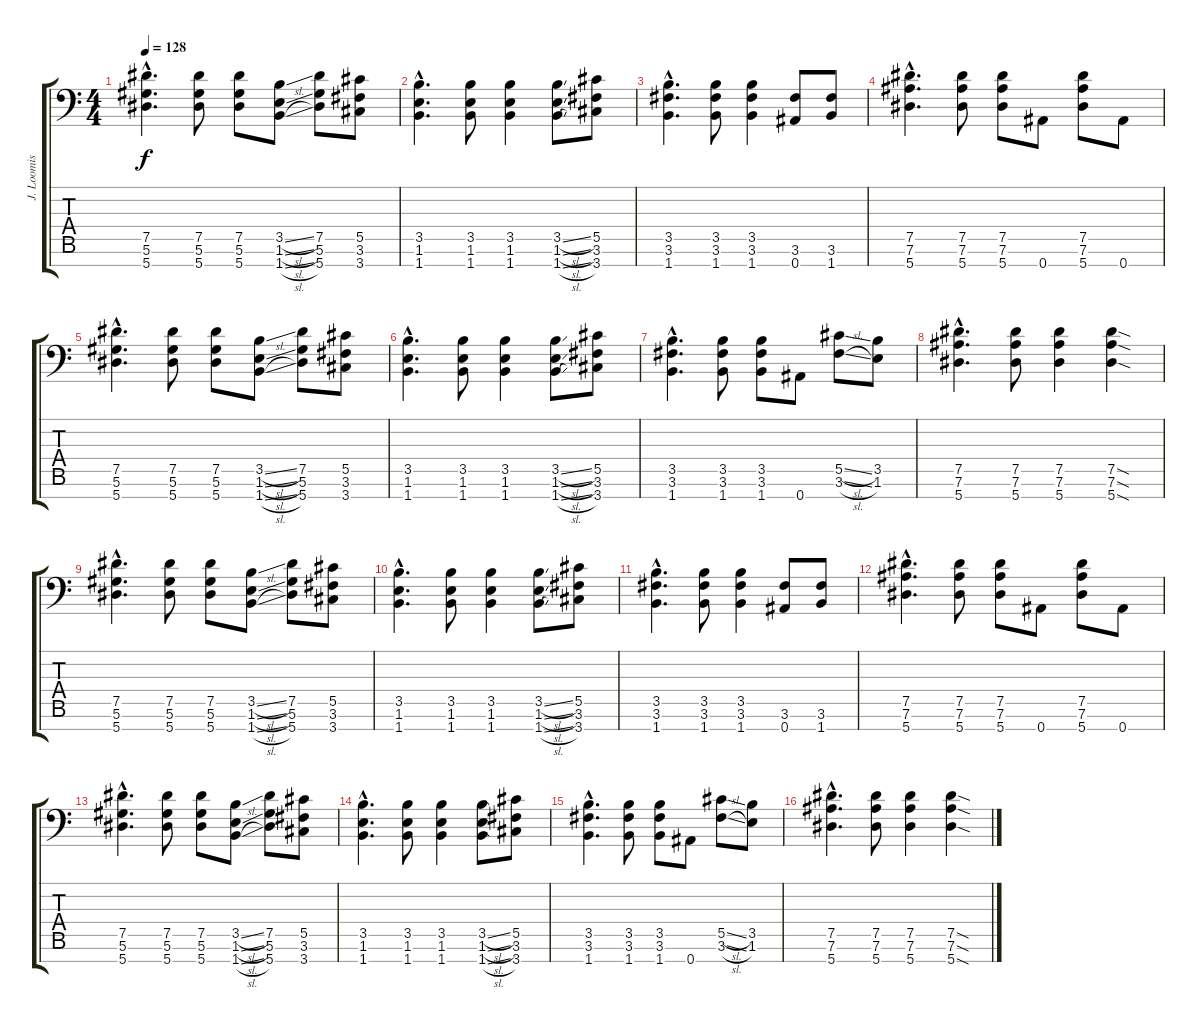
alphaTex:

\track ("J. Loomis (Rythme)" "J. Loomis ") {instrument distortionguitar}
\staff {score tabs}
\tuning (Eb4 Bb3 Gb3 Db3 Ab2 Eb2 Bb1) {hide}
\ts (4 4)
\section ("" "")
\tempo 128
\clef f4
\ks c
(7.5{hac} 5.6{hac} 5.7{hac}).4{d dy f} (7.5 5.6 5.7).8 (7.5 5.6 5.7).8 (3.5{sl} 1.6{sl} 1.7{sl}).8 (7.5 5.6 5.7).8 (5.5 3.6 3.7).8 |
(3.5{hac} 1.6{hac} 1.7{hac}).4{d} (3.5 1.6 1.7).8 (3.5 1.6 1.7).4 (3.5{sl} 1.6{sl} 1.7{sl}).8 (5.5 3.6 3.7).8 |
(3.5{hac} 3.6{hac} 1.7{hac}).4{d} (3.5 3.6 1.7).8 (3.5 3.6 1.7).4 (3.6 0.7).8 (3.6 1.7).8 |
(7.5{hac} 7.6{hac} 5.7{hac}).4{d} (7.5 7.6 5.7).8 (7.5 7.6 5.7).8 0.7.8 (7.5 7.6 5.7).8 0.7.8 |
(7.5{hac} 5.6{hac} 5.7{hac}).4{d} (7.5 5.6 5.7).8 (7.5 5.6 5.7).8 (3.5{sl} 1.6{sl} 1.7{sl}).8 (7.5 5.6 5.7).8 (5.5 3.6 3.7).8 |
(3.5{hac} 1.6{hac} 1.7{hac}).4{d} (3.5 1.6 1.7).8 (3.5 1.6 1.7).4 (3.5{sl} 1.6{sl} 1.7{sl}).8 (5.5 3.6 3.7).8 |
(3.5{hac} 3.6{hac} 1.7{hac}).4{d} (3.5 3.6 1.7).8 (3.5 3.6 1.7).8 0.7.8 (5.5{sl} 3.6{sl}).8 (3.5 1.6).8 |
(7.5{hac} 7.6{hac} 5.7{hac}).4{d} (7.5 7.6 5.7).8 (7.5 7.6 5.7).4 (7.5{sod} 7.6{sod} 5.7{sod}).4 |
(7.5{hac} 5.6{hac} 5.7{hac}).4{d} (7.5 5.6 5.7).8 (7.5 5.6 5.7).8 (3.5{sl} 1.6{sl} 1.7{sl}).8 (7.5 5.6 5.7).8 (5.5 3.6 3.7).8 |
(3.5{hac} 1.6{hac} 1.7{hac}).4{d} (3.5 1.6 1.7).8 (3.5 1.6 1.7).4 (3.5{sl} 1.6{sl} 1.7{sl}).8 (5.5 3.6 3.7).8 |
(3.5{hac} 3.6{hac} 1.7{hac}).4{d} (3.5 3.6 1.7).8 (3.5 3.6 1.7).4 (3.6 0.7).8 (3.6 1.7).8 |
(7.5{hac} 7.6{hac} 5.7{hac}).4{d} (7.5 7.6 5.7).8 (7.5 7.6 5.7).8 0.7.8 (7.5 7.6 5.7).8 0.7.8 |
(7.5{hac} 5.6{hac} 5.7{hac}).4{d} (7.5 5.6 5.7).8 (7.5 5.6 5.7).8 (3.5{sl} 1.6{sl} 1.7{sl}).8 (7.5 5.6 5.7).8 (5.5 3.6 3.7).8 |
(3.5{hac} 1.6{hac} 1.7{hac}).4{d} (3.5 1.6 1.7).8 (3.5 1.6 1.7).4 (3.5{sl} 1.6{sl} 1.7{sl}).8 (5.5 3.6 3.7).8 |
(3.5{hac} 3.6{hac} 1.7{hac}).4{d} (3.5 3.6 1.7).8 (3.5 3.6 1.7).8 0.7.8 (5.5{sl} 3.6{sl}).8 (3.5 1.6).8 |
(7.5{hac} 7.6{hac} 5.7{hac}).4{d} (7.5 7.6 5.7).8 (7.5 7.6 5.7).4 (7.5{sod} 7.6{sod} 5.7{sod}).4
